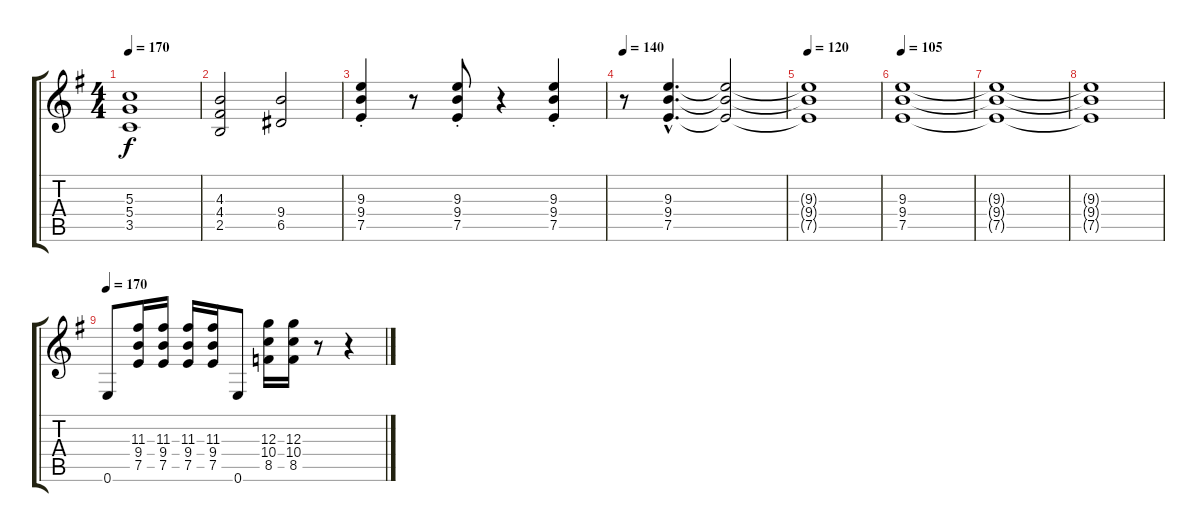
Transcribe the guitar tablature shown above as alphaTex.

\track "" {instrument distortionguitar}
\staff {score tabs}
\tuning (E4 B3 G3 D3 A2 E2) {hide}
\ts (4 4)
\tempo 170
\clef g2
\ks g
(5.3 5.4 3.5).1{dy f} |
(4.3 4.4 2.5).2 (9.4 6.5).2 |
(9.3{st} 9.4{st} 7.5{st}).4 r.8 (9.3{st} 9.4{st} 7.5{st}).8 r.4 (9.3{st} 9.4{st} 7.5{st}).4 |
\tempo 140
r.8 (9.3{hac} 9.4{hac} 7.5{hac}).4{d} (9.3{t} 9.4{t} 7.5{t}).2 |
\tempo 120
(9.3{t} 9.4{t} 7.5{t}).1 |
\tempo 105
(9.3 9.4 7.5).1 |
(9.3{t} 9.4{t} 7.5{t}).1 |
(9.3{t} 9.4{t} 7.5{t}).1 |
\tempo 170
0.6.8 (11.3 9.4 7.5).16 (11.3 9.4 7.5).16 (11.3 9.4 7.5).16 (11.3 9.4 7.5).16 0.6.8 (12.3 10.4 8.5).16 (12.3 10.4 8.5).16 r.8 r.4
